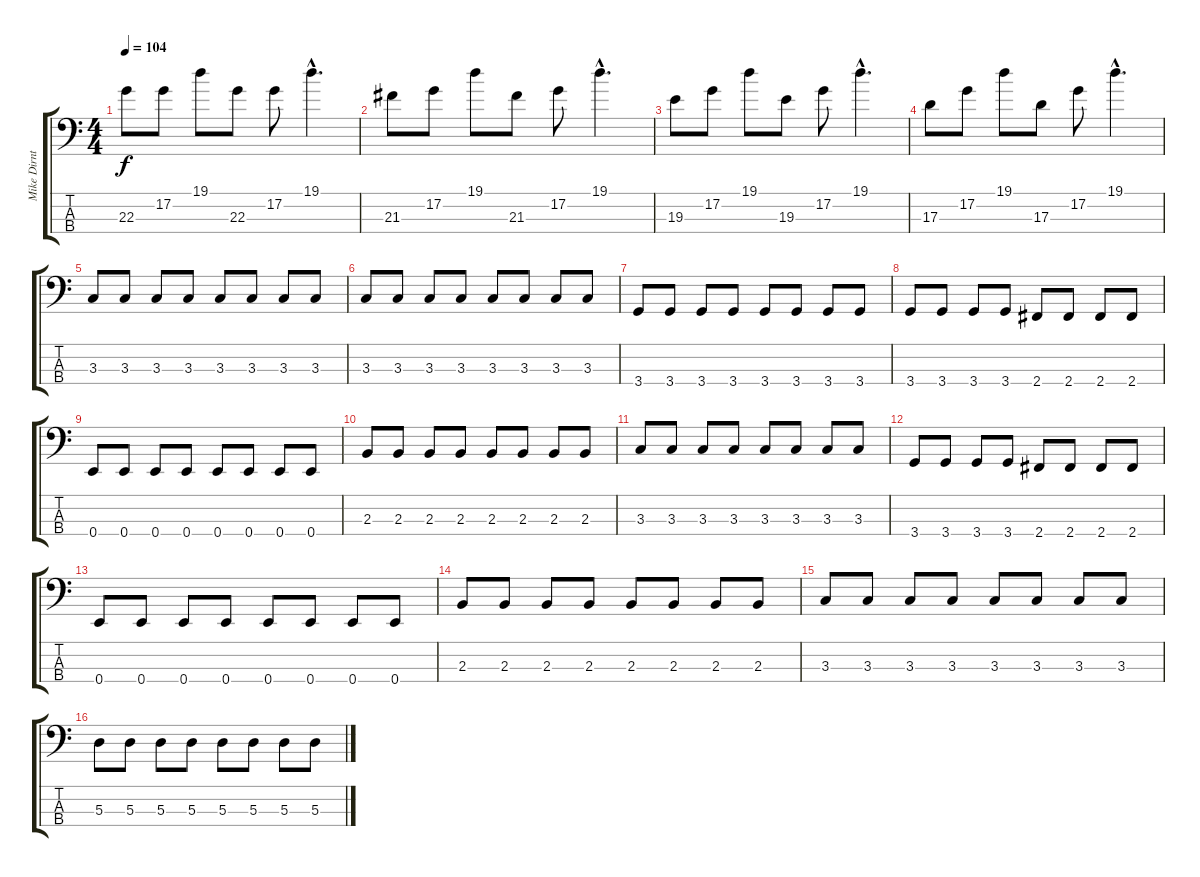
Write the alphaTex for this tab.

\track ("Mike Dirnt" "Mike Dirnt") {instrument fretlessbass}
\staff {score tabs}
\tuning (G2 D2 A1 E1) {hide}
\ts (4 4)
\tempo 104
\clef f4
\ks c
22.3.8{dy f} 17.2.8 19.1.8 22.3.8 17.2.8 19.1{hac}.4{d} |
21.3.8 17.2.8 19.1.8 21.3.8 17.2.8 19.1{hac}.4{d} |
19.3.8 17.2.8 19.1.8 19.3.8 17.2.8 19.1{hac}.4{d} |
17.3.8 17.2.8 19.1.8 17.3.8 17.2.8 19.1{hac}.4{d} |
3.3.8 3.3.8 3.3.8 3.3.8 3.3.8 3.3.8 3.3.8 3.3.8 |
3.3.8 3.3.8 3.3.8 3.3.8 3.3.8 3.3.8 3.3.8 3.3.8 |
3.4.8 3.4.8 3.4.8 3.4.8 3.4.8 3.4.8 3.4.8 3.4.8 |
3.4.8 3.4.8 3.4.8 3.4.8 2.4.8 2.4.8 2.4.8 2.4.8 |
0.4.8 0.4.8 0.4.8 0.4.8 0.4.8 0.4.8 0.4.8 0.4.8 |
2.3.8 2.3.8 2.3.8 2.3.8 2.3.8 2.3.8 2.3.8 2.3.8 |
3.3.8 3.3.8 3.3.8 3.3.8 3.3.8 3.3.8 3.3.8 3.3.8 |
3.4.8 3.4.8 3.4.8 3.4.8 2.4.8 2.4.8 2.4.8 2.4.8 |
0.4.8 0.4.8 0.4.8 0.4.8 0.4.8 0.4.8 0.4.8 0.4.8 |
2.3.8 2.3.8 2.3.8 2.3.8 2.3.8 2.3.8 2.3.8 2.3.8 |
3.3.8 3.3.8 3.3.8 3.3.8 3.3.8 3.3.8 3.3.8 3.3.8 |
5.3.8 5.3.8 5.3.8 5.3.8 5.3.8 5.3.8 5.3.8 5.3.8
